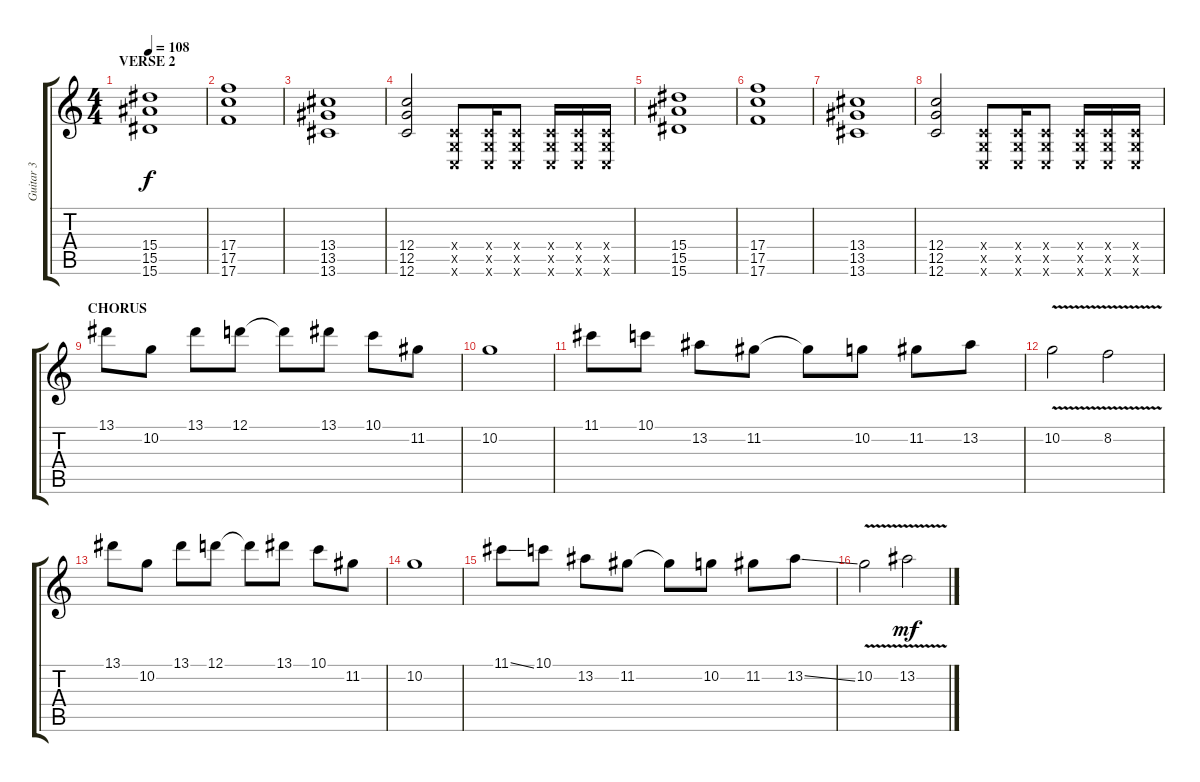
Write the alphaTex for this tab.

\track ("Guitar 3" "Guitar 3") {instrument overdrivenguitar}
\staff {score tabs}
\tuning (D4 A3 F3 C3 G2 C2) {hide}
\ts (4 4)
\section ("" "VERSE 2")
\tempo 108
\clef g2
\ks c
(15.4 15.5 15.6).1{dy f instrument overdrivenguitar} |
(17.4 17.5 17.6).1{instrument overdrivenguitar} |
(13.4 13.5 13.6).1{instrument overdrivenguitar} |
(12.4 12.5 12.6).2{instrument overdrivenguitar} (0.4{x} 0.5{x} 0.6{x}).8 (0.4{x} 0.5{x} 0.6{x}).16 (0.4{x} 0.5{x} 0.6{x}).8 (0.4{x} 0.5{x} 0.6{x}).16 (0.4{x} 0.5{x} 0.6{x}).16 (0.4{x} 0.5{x} 0.6{x}).16 |
(15.4 15.5 15.6).1{instrument overdrivenguitar} |
(17.4 17.5 17.6).1{instrument overdrivenguitar} |
(13.4 13.5 13.6).1{instrument overdrivenguitar} |
(12.4 12.5 12.6).2{instrument overdrivenguitar} (0.4{x} 0.5{x} 0.6{x}).8 (0.4{x} 0.5{x} 0.6{x}).16 (0.4{x} 0.5{x} 0.6{x}).8 (0.4{x} 0.5{x} 0.6{x}).16 (0.4{x} 0.5{x} 0.6{x}).16 (0.4{x} 0.5{x} 0.6{x}).16 |
\section ("" "CHORUS")
13.1.8 10.2.8 13.1.8 12.1.8 12.1{t}.8 13.1.8 10.1.8 11.2.8 |
10.2.1 |
11.1.8 10.1.8 13.2.8 11.2.8 11.2{t}.8 10.2.8 11.2.8 13.2.8 |
10.2{v}.2 8.2{v}.2 |
13.1.8 10.2.8 13.1.8 12.1.8 12.1{t}.8 13.1.8 10.1.8 11.2.8 |
10.2.1 |
11.1{ss}.8 10.1.8 13.2.8 11.2.8 11.2{t}.8 10.2.8 11.2.8 13.2{ss}.8 |
10.2{v}.2 13.2{v}.2{dy mf}
